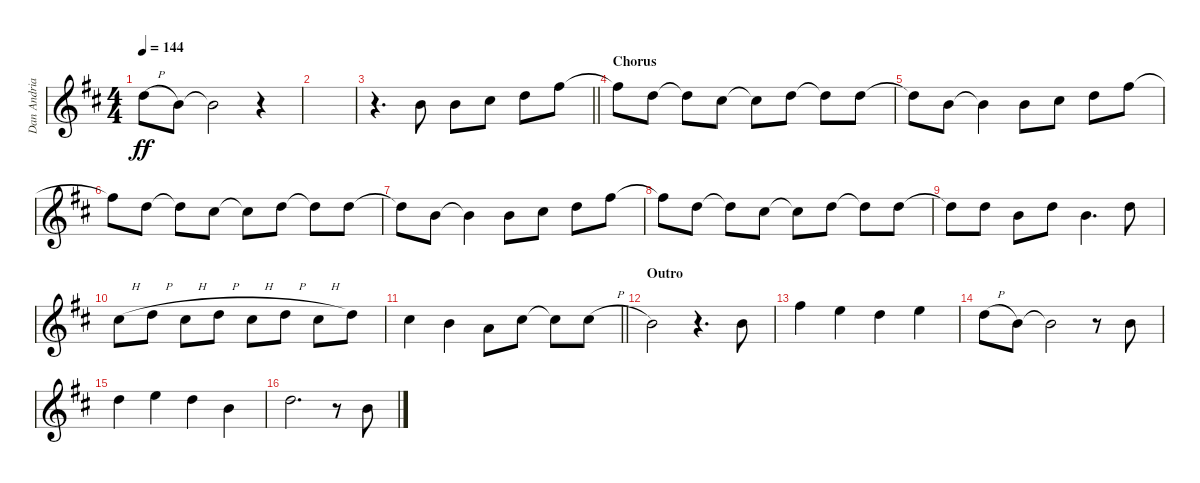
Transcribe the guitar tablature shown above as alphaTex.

\track ("Dan Andriano - Vocals" "Dan Andria") {instrument overdrivenguitar}
\staff {score}
\tuning (E4 B3 G3 D3 A2 E2) {hide}
\ts (4 4)
\tempo 144
\clef g2
\ks d
3.2{h}.8{dy ff} 0.2.8 0.2{t}.2 r.4 |
|
\barLineRight lightlight
r.4{d} 0.2.8 0.2.8 2.2.8 3.2.8 2.1.8 |
\section ("" "Chorus")
2.1{t}.8 3.2.8 3.2{t}.8 2.2.8 2.2{t}.8 3.2.8 3.2{t}.8 3.2.8 |
3.2{t}.8 0.2.8 0.2{t}.4 0.2.8 2.2.8 3.2.8 2.1.8 |
2.1{t}.8 3.2.8 3.2{t}.8 2.2.8 2.2{t}.8 3.2.8 3.2{t}.8 3.2.8 |
3.2{t}.8 0.2.8 0.2{t}.4 0.2.8 2.2.8 3.2.8 2.1.8 |
2.1{t}.8 3.2.8 3.2{t}.8 2.2.8 2.2{t}.8 3.2.8 3.2{t}.8 3.2.8 |
3.2{t}.8 3.2.8 4.3.8 3.2.8 0.2.4{d} 3.2.8 |
2.2{h}.8 3.2{h}.8 2.2{h}.8 3.2{h}.8 2.2{h}.8 3.2{h}.8 2.2{h}.8 3.2.8 |
\barLineRight lightlight
2.2.4 0.2.4 2.3.8 2.2.8 2.2{t}.8 6.3{h}.8 |
\section ("" "Outro")
4.3.2 r.4{d} 0.2.8 |
2.1.4 0.1.4 3.2.4 0.1.4 |
3.2{h}.8 0.2.8 0.2{t}.2 r.8 0.2.8 |
7.3.4 0.1.4 3.2.4 0.2.4 |
3.2.2{d} r.8 0.2.8
